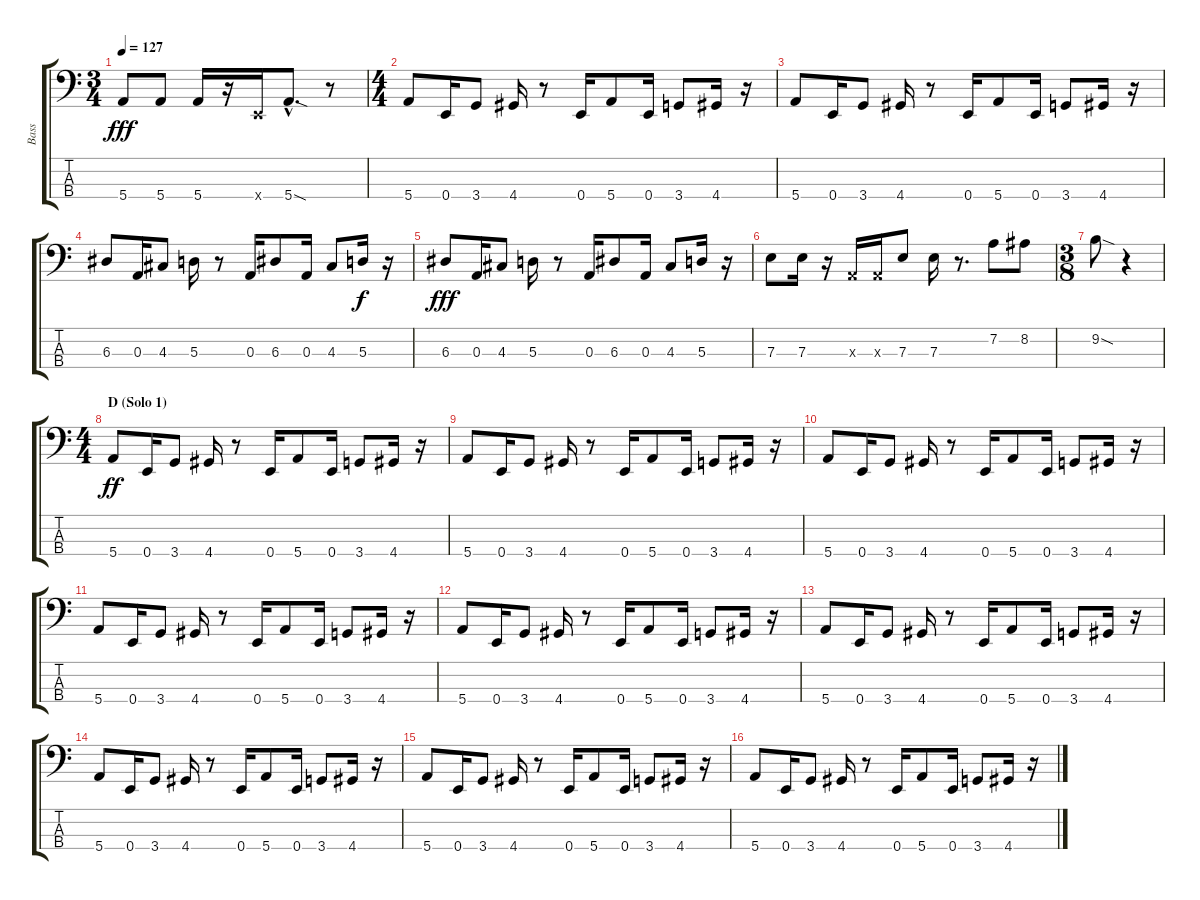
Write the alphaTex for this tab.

\track ("Bass" "Bass") {instrument slapbass1}
\staff {score tabs}
\tuning (G2 D2 A1 E1) {hide}
\ts (3 4)
\tempo 127
\clef f4
\ks c
5.4.8{dy fff} 5.4.8 5.4.16 r.16 0.4{x}.16 5.4{sod hac}.8{d} r.8 |
\ts (4 4)
5.4.8 0.4.16 3.4.8 4.4.16 r.8 0.4.16 5.4.8 0.4.16 3.4.8 4.4.16 r.16 |
5.4.8 0.4.16 3.4.8 4.4.16 r.8 0.4.16 5.4.8 0.4.16 3.4.8 4.4.16 r.16 |
6.3.8 0.3.16 4.3.8 5.3.16 r.8 0.3.16 6.3.8 0.3.16 4.3.8 5.3.16{dy f} r.16 |
6.3.8{dy fff} 0.3.16 4.3.8 5.3.16 r.8 0.3.16 6.3.8 0.3.16 4.3.8 5.3.16 r.16 |
7.3.8 7.3.16 r.16 0.3{x}.16 0.3{x}.16 7.3.8 7.3.16 r.8{d} 7.2.8 8.2.8 |
\ts (3 8)
9.2{sod}.8 r.4 |
\ts (4 4)
\section ("" "D (Solo 1)")
5.4.8{dy ff volume 16 instrument electricbassfinger} 0.4.16 3.4.8 4.4.16 r.8 0.4.16 5.4.8 0.4.16 3.4.8 4.4.16 r.16 |
5.4.8 0.4.16 3.4.8 4.4.16 r.8 0.4.16 5.4.8 0.4.16 3.4.8 4.4.16 r.16 |
5.4.8 0.4.16 3.4.8 4.4.16 r.8 0.4.16 5.4.8 0.4.16 3.4.8 4.4.16 r.16 |
5.4.8 0.4.16 3.4.8 4.4.16 r.8 0.4.16 5.4.8 0.4.16 3.4.8 4.4.16 r.16 |
5.4.8 0.4.16 3.4.8 4.4.16 r.8 0.4.16 5.4.8 0.4.16 3.4.8 4.4.16 r.16 |
5.4.8 0.4.16 3.4.8 4.4.16 r.8 0.4.16 5.4.8 0.4.16 3.4.8 4.4.16 r.16 |
5.4.8 0.4.16 3.4.8 4.4.16 r.8 0.4.16 5.4.8 0.4.16 3.4.8 4.4.16 r.16 |
5.4.8 0.4.16 3.4.8 4.4.16 r.8 0.4.16 5.4.8 0.4.16 3.4.8 4.4.16 r.16 |
5.4.8 0.4.16 3.4.8 4.4.16 r.8 0.4.16 5.4.8 0.4.16 3.4.8 4.4.16 r.16
